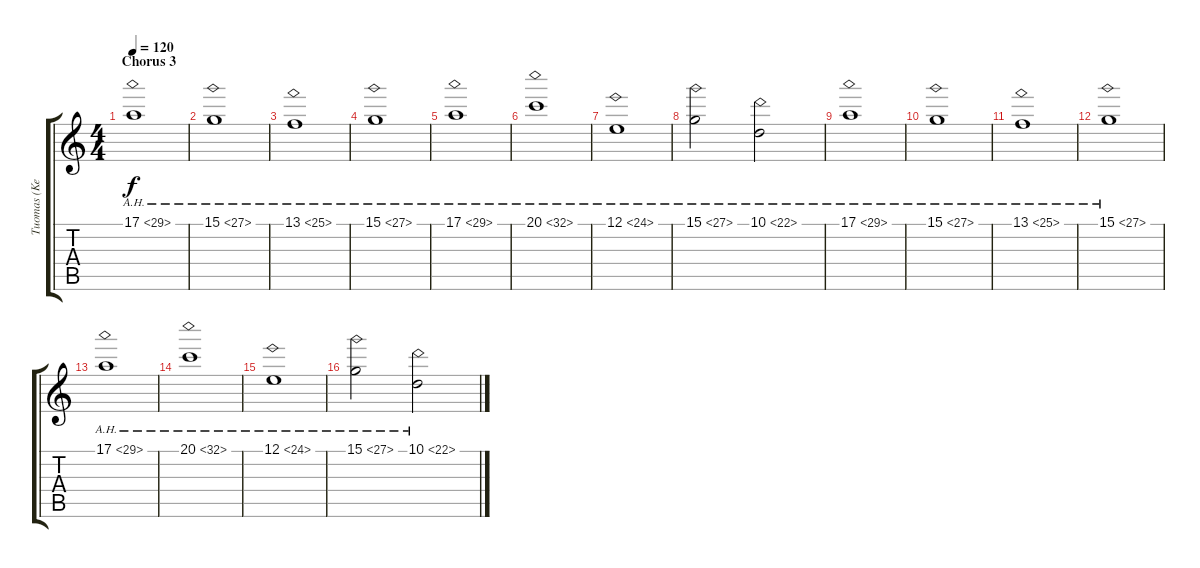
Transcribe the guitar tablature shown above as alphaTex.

\track ("Tuomas (Keyboards)" "Tuomas (Ke") {instrument pad4choir}
\staff {score tabs}
\tuning (E4 B3 G3 D3 A2 E2) {hide}
\ts (4 4)
\section ("" "Chorus 3")
\tempo 120
\clef g2
\ks c
17.1{ah 12}.1{dy f volume 10 instrument drawbarorgan} |
15.1{ah 12}.1 |
13.1{ah 12}.1 |
15.1{ah 12}.1 |
17.1{ah 12}.1 |
20.1{ah 12}.1 |
12.1{ah 12}.1 |
15.1{ah 12}.2 10.1{ah 12}.2 |
17.1{ah 12}.1 |
15.1{ah 12}.1 |
13.1{ah 12}.1 |
15.1{ah 12}.1 |
17.1{ah 12}.1 |
20.1{ah 12}.1 |
12.1{ah 12}.1 |
15.1{ah 12}.2 10.1{ah 12}.2
